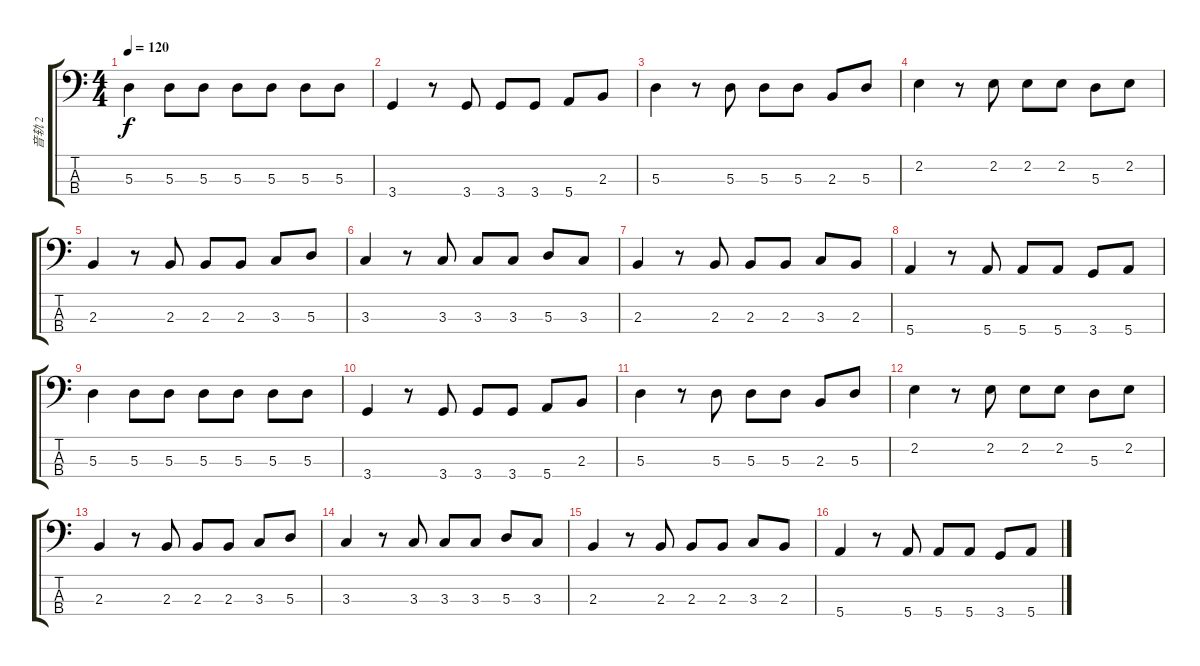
\track ("音轨 2" "音轨 2") {instrument electricbassfinger}
\staff {score tabs}
\tuning (G2 D2 A1 E1) {hide}
\ts (4 4)
\tempo 120
\clef f4
\ks c
5.3.4{dy f} 5.3.8 5.3.8 5.3.8 5.3.8 5.3.8 5.3.8 |
3.4.4 r.8 3.4.8 3.4.8 3.4.8 5.4.8 2.3.8 |
5.3.4 r.8 5.3.8 5.3.8 5.3.8 2.3.8 5.3.8 |
2.2.4 r.8 2.2.8 2.2.8 2.2.8 5.3.8 2.2.8 |
2.3.4 r.8 2.3.8 2.3.8 2.3.8 3.3.8 5.3.8 |
3.3.4 r.8 3.3.8 3.3.8 3.3.8 5.3.8 3.3.8 |
2.3.4 r.8 2.3.8 2.3.8 2.3.8 3.3.8 2.3.8 |
5.4.4 r.8 5.4.8 5.4.8 5.4.8 3.4.8 5.4.8 |
5.3.4 5.3.8 5.3.8 5.3.8 5.3.8 5.3.8 5.3.8 |
3.4.4 r.8 3.4.8 3.4.8 3.4.8 5.4.8 2.3.8 |
5.3.4 r.8 5.3.8 5.3.8 5.3.8 2.3.8 5.3.8 |
2.2.4 r.8 2.2.8 2.2.8 2.2.8 5.3.8 2.2.8 |
2.3.4 r.8 2.3.8 2.3.8 2.3.8 3.3.8 5.3.8 |
3.3.4 r.8 3.3.8 3.3.8 3.3.8 5.3.8 3.3.8 |
2.3.4 r.8 2.3.8 2.3.8 2.3.8 3.3.8 2.3.8 |
5.4.4 r.8 5.4.8 5.4.8 5.4.8 3.4.8 5.4.8
